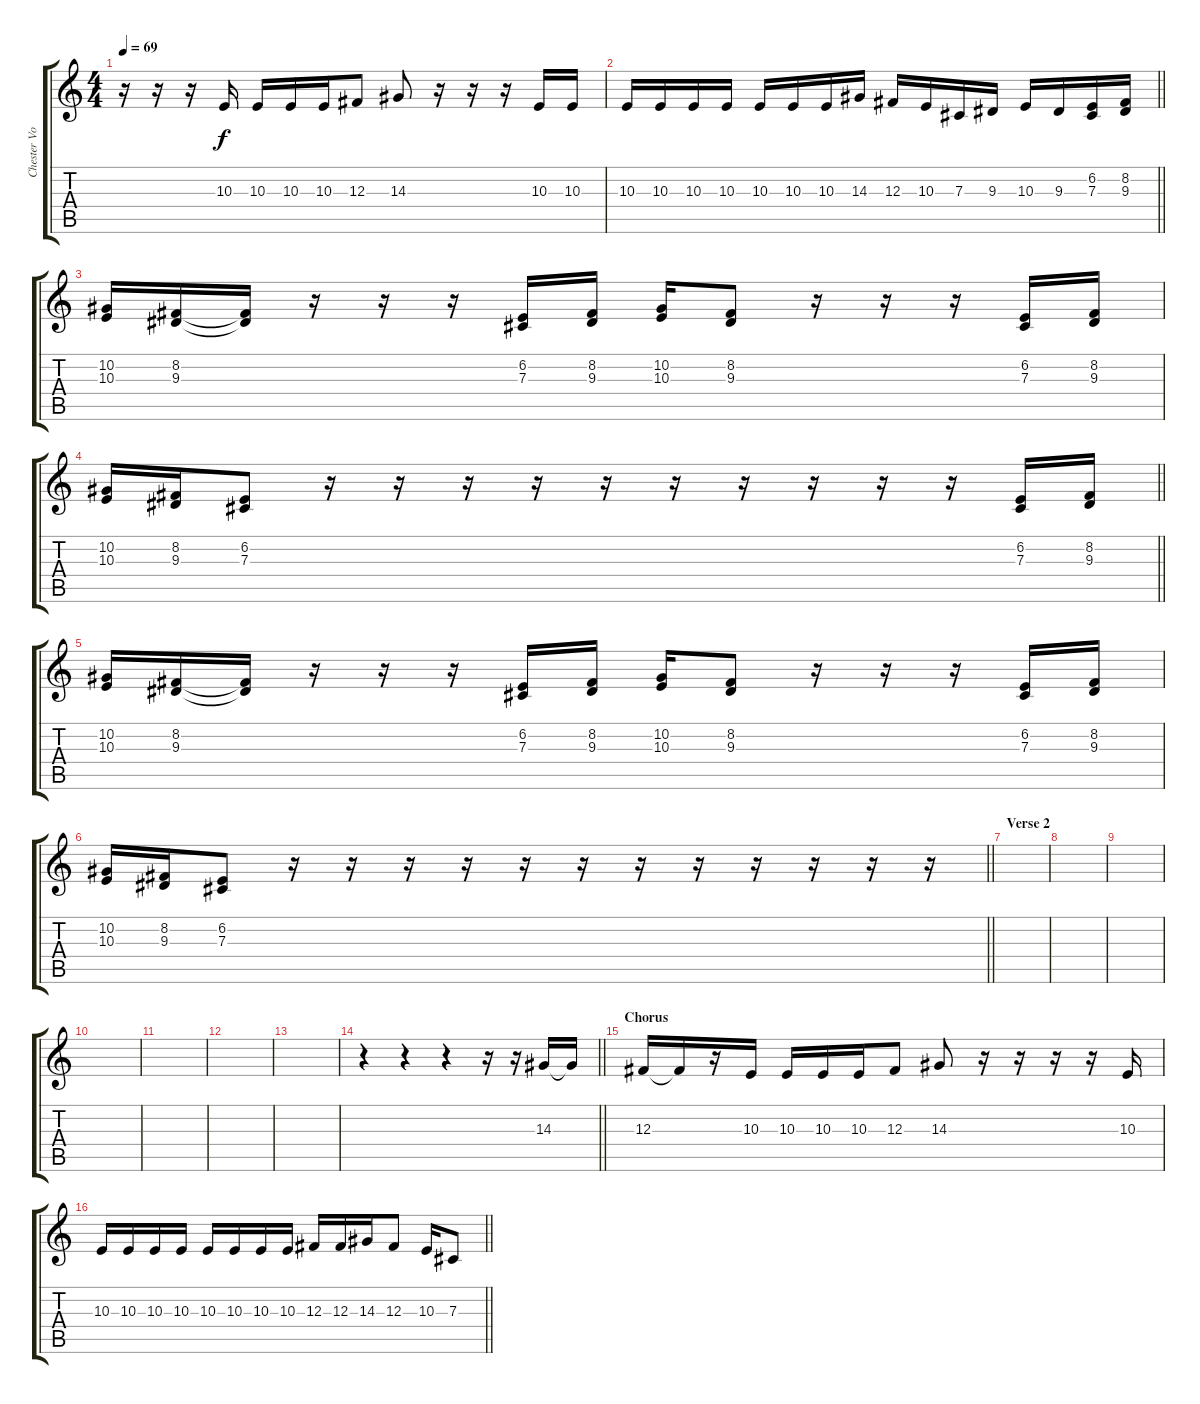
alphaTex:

\track ("Chester Vocals" "Chester Vo") {instrument voiceoohs}
\staff {score tabs}
\tuning (Eb4 Bb3 Gb3 Db3 Ab2 Db2) {hide}
\ts (4 4)
\tempo 69
\clef g2
\ks aminor
r.16{dy f} r.16 r.16 10.3.16 10.3.16 10.3.16 10.3.16 12.3.8 14.3.8 r.16 r.16 r.16 10.3.16 10.3.16 |
\barLineRight lightlight
10.3.16 10.3.16 10.3.16 10.3.16 10.3.16 10.3.16 10.3.16 14.3.16 12.3.16 10.3.16 7.3.16 9.3.16 10.3.16 9.3.16 (6.2 7.3).16 (8.2 9.3).16 |
(10.2 10.3).16 (8.2 9.3).16 (8.2{t} 9.3{t}).16 r.16 r.16 r.16 (6.2 7.3).16 (8.2 9.3).16 (10.2 10.3).16 (8.2 9.3).8 r.16 r.16 r.16 (6.2 7.3).16 (8.2 9.3).16 |
\barLineRight lightlight
(10.2 10.3).16 (8.2 9.3).16 (6.2 7.3).8 r.16 r.16 r.16 r.16 r.16 r.16 r.16 r.16 r.16 r.16 (6.2 7.3).16 (8.2 9.3).16 |
(10.2 10.3).16 (8.2 9.3).16 (8.2{t} 9.3{t}).16 r.16 r.16 r.16 (6.2 7.3).16 (8.2 9.3).16 (10.2 10.3).16 (8.2 9.3).8 r.16 r.16 r.16 (6.2 7.3).16 (8.2 9.3).16 |
\barLineRight lightlight
(10.2 10.3).16 (8.2 9.3).16 (6.2 7.3).8 r.16 r.16 r.16 r.16 r.16 r.16 r.16 r.16 r.16 r.16 r.16 r.16 |
\section ("" "Verse 2")
|
|
|
|
|
|
|
\barLineRight lightlight
r.4 r.4 r.4 r.16 r.16 14.3.16 14.3{t}.16 |
\section ("" "Chorus")
12.3.16 12.3{t}.16 r.16 10.3.16 10.3.16 10.3.16 10.3.16 12.3.8 14.3.8 r.16 r.16 r.16 r.16 10.3.16 |
\barLineRight lightlight
10.3.16 10.3.16 10.3.16 10.3.16 10.3.16 10.3.16 10.3.16 10.3.16 12.3.16 12.3.16 14.3.16 12.3.8 10.3.16 7.3.8
